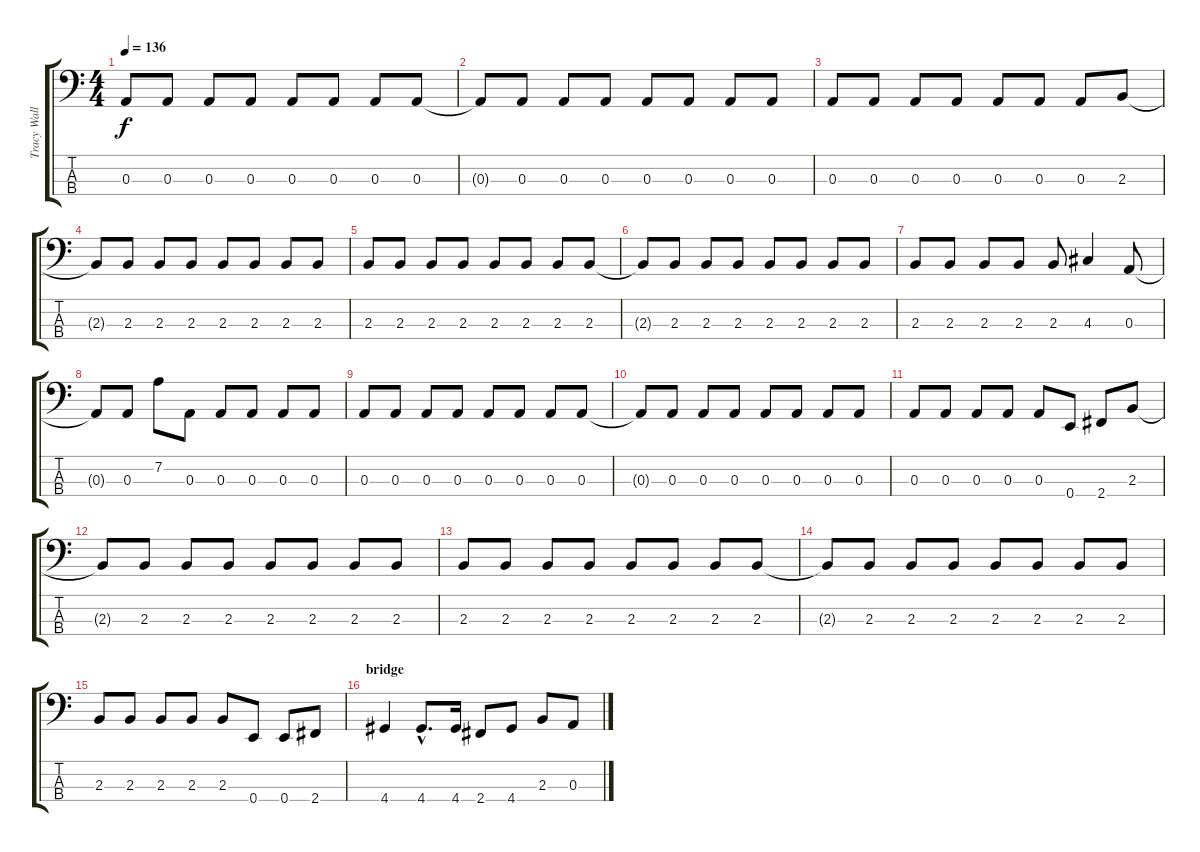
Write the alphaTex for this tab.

\track ("Tracy Wallach" "Tracy Wall") {instrument electricbasspick}
\staff {score tabs}
\tuning (G2 D2 A1 E1) {hide}
\ts (4 4)
\tempo 136
\clef f4
\ks c
0.3.8{dy f} 0.3.8 0.3.8 0.3.8 0.3.8 0.3.8 0.3.8 0.3.8 |
0.3{t}.8 0.3.8 0.3.8 0.3.8 0.3.8 0.3.8 0.3.8 0.3.8 |
0.3.8 0.3.8 0.3.8 0.3.8 0.3.8 0.3.8 0.3.8 2.3.8 |
2.3{t}.8 2.3.8 2.3.8 2.3.8 2.3.8 2.3.8 2.3.8 2.3.8 |
2.3.8 2.3.8 2.3.8 2.3.8 2.3.8 2.3.8 2.3.8 2.3.8 |
2.3{t}.8 2.3.8 2.3.8 2.3.8 2.3.8 2.3.8 2.3.8 2.3.8 |
2.3.8 2.3.8 2.3.8 2.3.8 2.3.8 4.3.4 0.3.8 |
0.3{t}.8 0.3.8 7.2.8 0.3.8 0.3.8 0.3.8 0.3.8 0.3.8 |
0.3.8 0.3.8 0.3.8 0.3.8 0.3.8 0.3.8 0.3.8 0.3.8 |
0.3{t}.8 0.3.8 0.3.8 0.3.8 0.3.8 0.3.8 0.3.8 0.3.8 |
0.3.8 0.3.8 0.3.8 0.3.8 0.3.8 0.4.8 2.4.8 2.3.8 |
2.3{t}.8 2.3.8 2.3.8 2.3.8 2.3.8 2.3.8 2.3.8 2.3.8 |
2.3.8 2.3.8 2.3.8 2.3.8 2.3.8 2.3.8 2.3.8 2.3.8 |
2.3{t}.8 2.3.8 2.3.8 2.3.8 2.3.8 2.3.8 2.3.8 2.3.8 |
2.3.8 2.3.8 2.3.8 2.3.8 2.3.8 0.4.8 0.4.8 2.4.8 |
\section ("" "bridge")
4.4.4 4.4{hac}.8{d} 4.4.16 2.4.8 4.4.8 2.3.8 0.3.8
